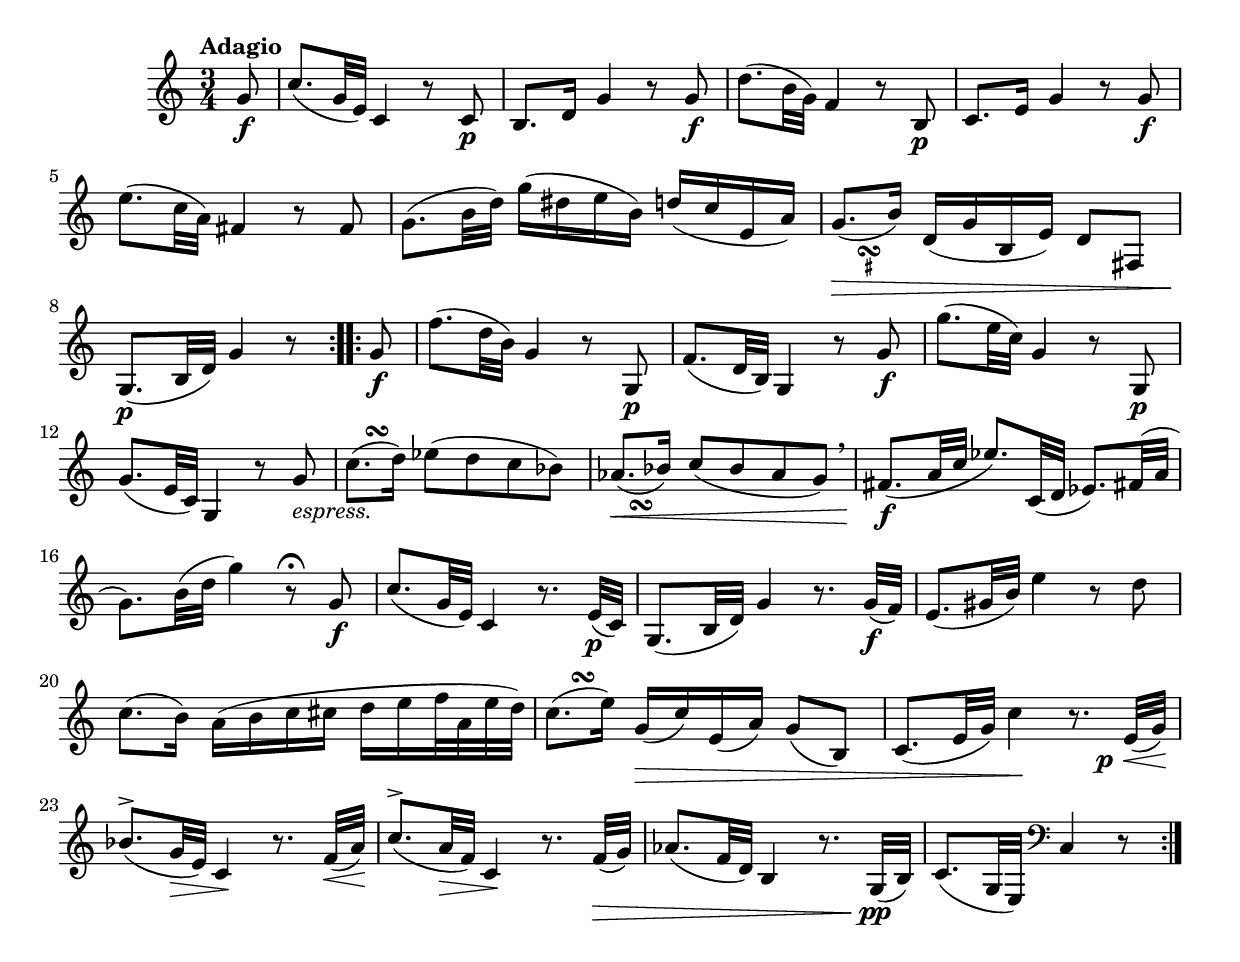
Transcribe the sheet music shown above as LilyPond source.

\version "2.22.0"

\include "../turn-markup.ily"
\include "settings.ily"

\relative {
  \language "english"

  \transposition f

  \tempo "Adagio"

  \key c \major
  \time 3/4

  \repeat volta 2 {
    \partial 8 { g'8 \f } |
    c8.( g32 e) c4 r8 c \p |
    b8. d16 g4 r8 g \f |
    d'8.( b32 g) f4 r8 b, \p |
    c8. e16 g4 r8 g \f |
    e'8.( c32 a) f-sharp4 r8 f-sharp |
    g8.( b32 d) g16( d-sharp e b) d( c e, a) |
    <<
      { g8.( \> b16) }
      {
        s8
        % This must be less than the priority of DynamicLineSpanner objects:
        % https://lilypond.org/doc/Documentation/learning/outside_002dstaff-objects#the-outside_002dstaff_002dpriority-property
        \once \override Staff.TextScript.outside-staff-priority = #240
        s_#(turn-with-accidentals (markup #:null) (markup #:sharp))
      }
    >> d,16( g b, e) d8 f-sharp, |
    g8.( \p b32 d) g4 r8
  }
  \repeat volta 2 {
    g8 \f |
    f'8.( d32 b) g4 r8 g, \p |
    f'8.( d32 b) g4 r8 g' \f |
    g'8.( e32 c) g4 r8 g, \p |
    g'8.( e32 c) g4 r8 g'_\markup { \italic "espress." } |
    <<
      { c8.( d16) }
      { s8 s^\turn-markup }
    >> e-flat8( d c b-flat) |
    <<
      { a-flat8.( \< b-flat16) }
      { s8 \once \override Staff.TextScript.outside-staff-priority = #240 s_\turn-markup }
    >> c8( b-flat a-flat g) \breathe |
    f-sharp8.( \f a32 c e-flat8.) c,32( d e-flat8.) f-sharp!32( a |
    g8.) b32( d g4) r8\fermata g,8 \f |
    c8.( g32 e) c4 r8. e32( \p c) |
    g8.( b32 d) g4 r8. g32 \f( f) |
    e8.( g-sharp32 b) e4 r8 d |
    c8.( b16) a( b c c-sharp d e f32 a, e' d) |
    <<
      { c8.( e16) }
      { s8 s^\turn-markup }
    >> g,16( \> c) e,( a) g8( b,) |
    c8.( e32 g) c4 \!
    <<
      { r8. e,32( g) }
      { s8 s16 \p \< s32 s \! }
    >> |
    b-flat8.^>( g32 \> e) c4 \! r8. f32( \< a) \! |
    c8.^>( a32 \> f) c4 \! r8. f32( \> g) |
    a-flat8.( f32 d) b4 r8. g32( \pp b) |
    c8.( g32 e) \clef \bass-clef-name c4 r8
  }
}
